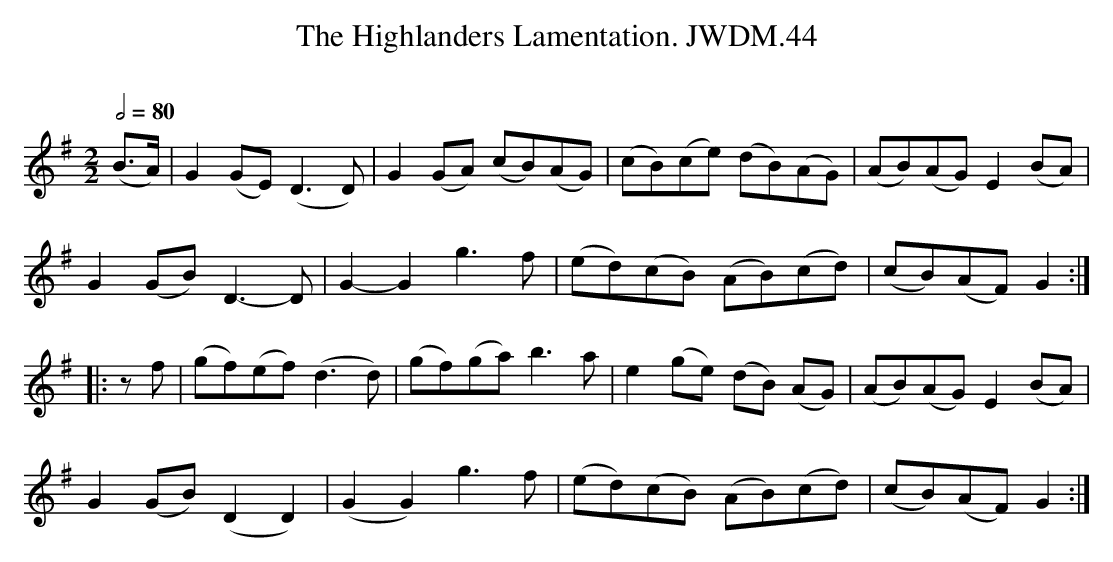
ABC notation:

X:1
T:Highlanders Lamentation. JWDM.44, The
M:2/2
L:1/8
Q:1/2=80
O:
K:G
(B>A)|G2 (GE) (D3D)|G2 (GA) (cB)(AG)|\
(cB)(ce) (dB)(AG)|(AB)(AG) E2 (BA)|
G2 (GB) D3-D|G2-G2g3f|\
(ed)(cB) (AB)(cd)|(cB)(AF) G2:|
|:zf|(gf)(ef) (d3d)|(gf)(ga) b3a|\
e2(ge) (dB) (AG)|(AB)(AG) E2 (BA)|
G2 (GB) (D2D2)|(G2G2) g3f|\
(ed)(cB) (AB)(cd)|(cB)(AF) G2:|
